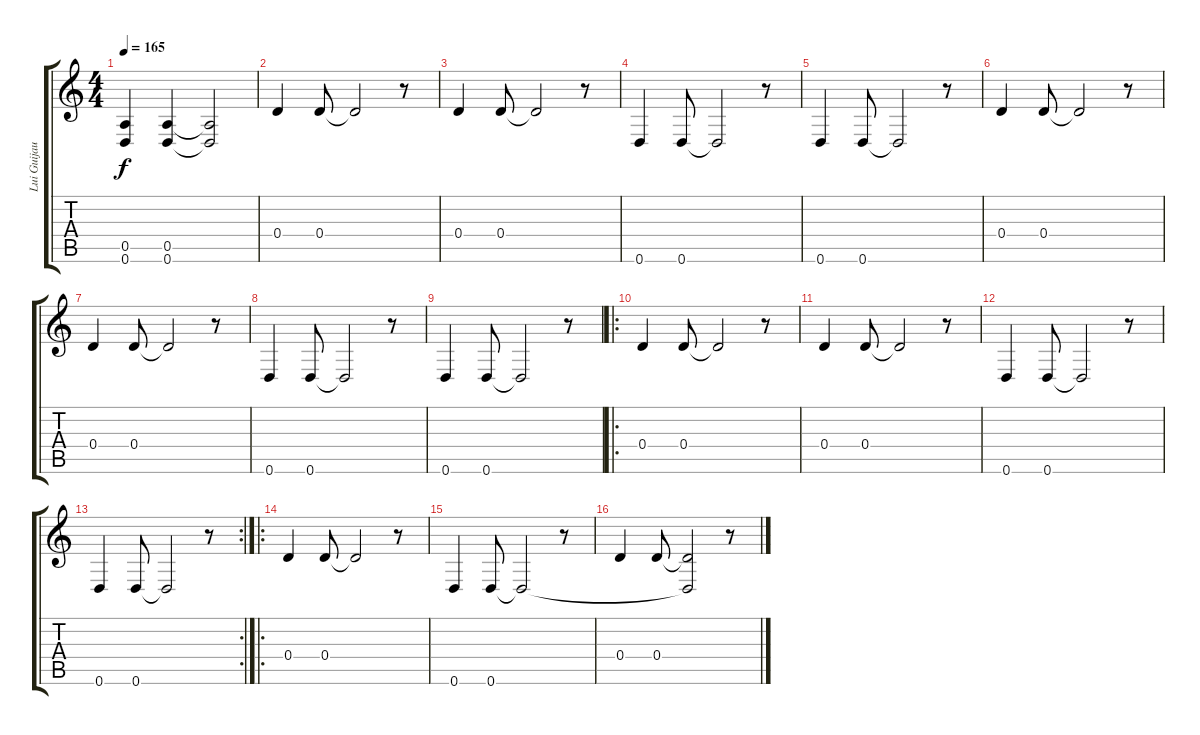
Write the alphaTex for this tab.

\track ("Lui Guijaune" "Lui Guijau") {instrument distortionguitar}
\staff {score tabs}
\tuning (E4 B3 G3 D3 A2 D2) {hide}
\ts (4 4)
\tempo 165
\clef g2
\ks c
(0.5 0.6).4{dy f} (0.5 0.6).4 (0.5{t} 0.6{t}).2 |
0.4.4{instrument electricguitarclean} 0.4.8 0.4{t}.2 r.8 |
0.4.4 0.4.8 0.4{t}.2 r.8 |
0.6.4 0.6.8 0.6{t}.2 r.8 |
0.6.4 0.6.8 0.6{t}.2 r.8 |
0.4.4{instrument electricguitarclean} 0.4.8 0.4{t}.2 r.8 |
0.4.4 0.4.8 0.4{t}.2 r.8 |
0.6.4 0.6.8 0.6{t}.2 r.8 |
0.6.4 0.6.8 0.6{t}.2 r.8 |
\ro
0.4.4 0.4.8 0.4{t}.2 r.8 |
0.4.4 0.4.8 0.4{t}.2 r.8 |
0.6.4 0.6.8 0.6{t}.2 r.8 |
\rc 2
0.6.4 0.6.8 0.6{t}.2 r.8 |
\ro
0.4.4 0.4.8 0.4{t}.2 r.8 |
0.6.4 0.6.8 0.6{t}.2 r.8 |
0.4.4 0.4.8 (0.4{t} 0.6{t}).2 r.8
